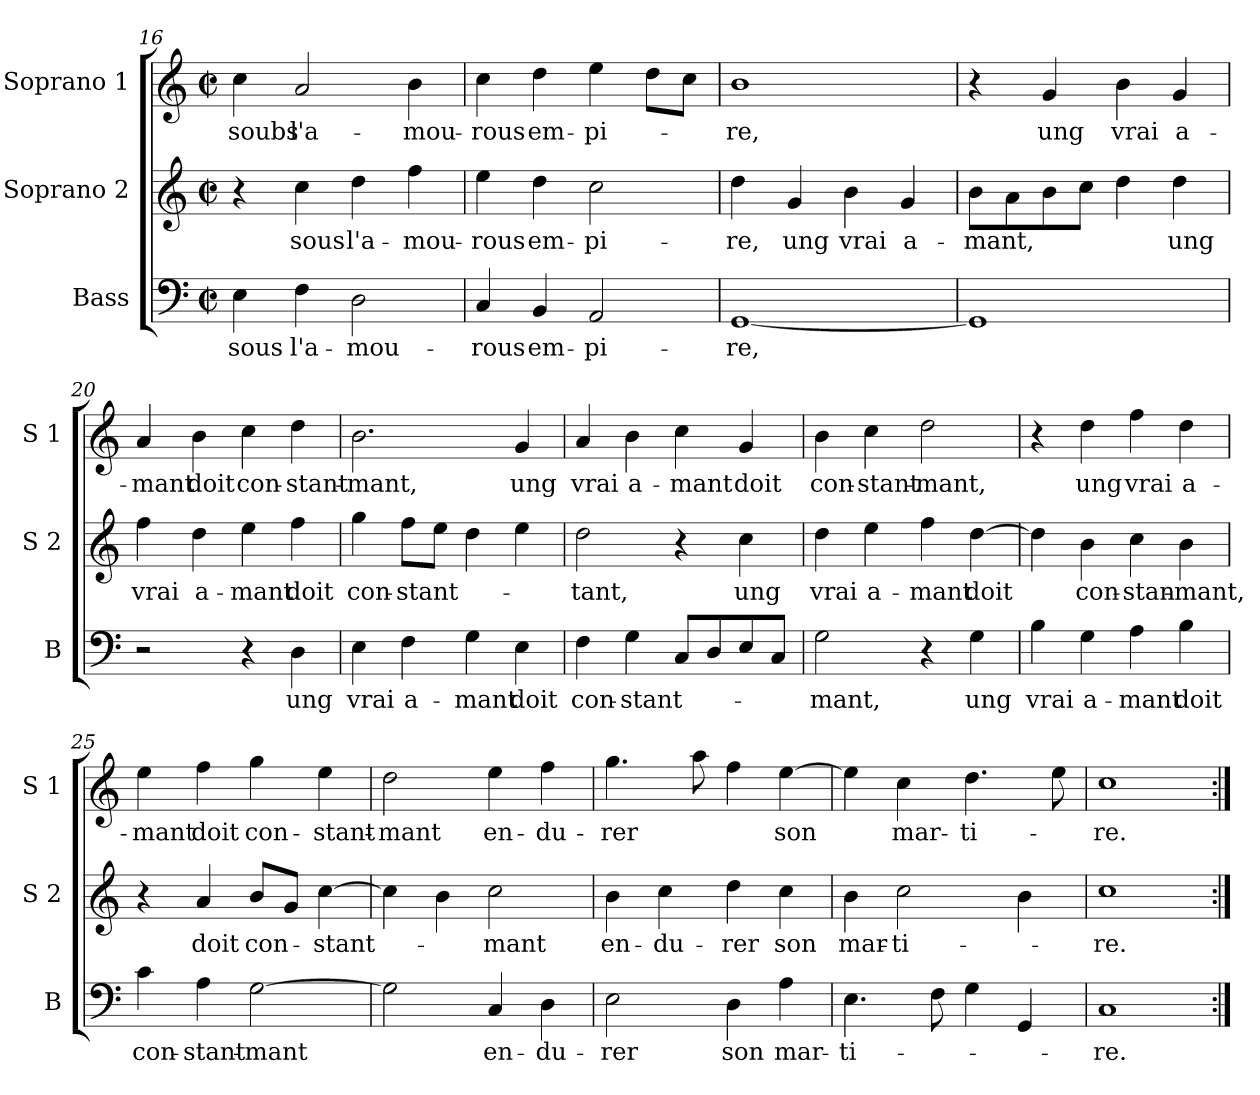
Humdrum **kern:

**kern	**text	**kern	**text	**kern	**text
*part3	*part3	*part2	*part2	*part1	*part1
*staff3	*staff3	*staff2	*staff2	*staff1	*staff1
*I"Bass	*	*I"Soprano 2	*	*I"Soprano 1	*
*I'B	*	*I'S 2	*	*I'S 1	*
!!LO:PB:g=z
*clefF4	*	*clefG2	*	*clefG2	*
*k[]	*	*k[]	*	*k[]	*
*C:	*	*C:	*	*C:	*
*M2/2	*	*M2/2	*	*M2/2	*
*met(c|)	*	*met(c|)	*	*met(c|)	*
=16	=16	=16	=16	=16	=16
!	!LO:LY:b	!	!	!	!LO:LY:b
4E\	sous	4r	.	4cc\	soubs
!	!LO:LY:b	!	!LO:LY:b	!	!LO:LY:b
4F\	l'a-	4cc\	sous	2a/	l'a-
!	!LO:LY:b	!	!LO:LY:b	!	!
2D\	-mou-	4dd\	l'a-	.	.
!	!	!	!LO:LY:b	!	!LO:LY:b
.	.	4ff\	-mou-	4b\	-mou-
=17	=17	=17	=17	=17	=17
!	!LO:LY:b	!	!LO:LY:b	!	!LO:LY:b
4C/	-rous	4ee\	-rous	4cc\	-rous
!	!LO:LY:b	!	!LO:LY:b	!	!LO:LY:b
4BB/	em-	4dd\	em-	4dd\	em-
!	!LO:LY:b	!	!LO:LY:b	!	!LO:LY:b
2AA/	-pi-	2cc\	-pi-	4ee\	-pi-
.	.	.	.	8dd\L	.
.	.	.	.	8cc\J	.
=18	=18	=18	=18	=18	=18
!	!LO:LY:b	!	!LO:LY:b	!	!LO:LY:b
[1GG	-re,	4dd\	-re,	1b	-re,
!	!	!	!LO:LY:b	!	!
.	.	4g/	ung	.	.
!	!	!	!LO:LY:b	!	!
.	.	4b\	vrai	.	.
!	!	!	!LO:LY:b	!	!
.	.	4g/	a-	.	.
=19	=19	=19	=19	=19	=19
!	!	!	!LO:LY:b	!	!
1GG]	.	8b\L	-mant,	4r	.
.	.	8a\	.	.	.
!	!	!	!	!	!LO:LY:b
.	.	8b\	.	4g/	ung
.	.	8cc\J	.	.	.
!	!	!	!	!	!LO:LY:b
.	.	4dd\	.	4b\	vrai
!	!	!	!LO:LY:b	!	!LO:LY:b
.	.	4dd\	ung	4g/	a-
=20	=20	=20	=20	=20	=20
!	!	!	!LO:LY:b	!	!LO:LY:b
2r	.	4ff\	vrai	4a/	-mant
!	!	!	!LO:LY:b	!	!LO:LY:b
.	.	4dd\	a-	4b\	doit
!	!	!	!LO:LY:b	!	!LO:LY:b
4r	.	4ee\	-mant	4cc\	con-
!	!LO:LY:b	!	!LO:LY:b	!	!LO:LY:b
4D\	ung	4ff\	doit	4dd\	-stant-
!!LO:LB:g=z
=21	=21	=21	=21	=21	=21
!	!LO:LY:b	!	!LO:LY:b	!	!LO:LY:b
4E\	vrai	4gg\	con-	2.b\	-mant,
!	!LO:LY:b	!	!LO:LY:b	!	!
4F\	a-	8ff\L	-stant-	.	.
.	.	8ee\J	.	.	.
!	!LO:LY:b	!	!	!	!
4G\	-mant	4dd\	.	.	.
!	!LO:LY:b	!	!	!	!LO:LY:b
4E\	doit	4ee\	.	4g/	ung
=22	=22	=22	=22	=22	=22
!	!LO:LY:b	!	!LO:LY:b	!	!LO:LY:b
4F\	con-	2dd\	-tant,	4a/	vrai
!	!LO:LY:b	!	!	!	!LO:LY:b
4G\	-stant-	.	.	4b\	a-
!	!	!	!	!	!LO:LY:b
8C/L	.	4r	.	4cc\	-mant
8D/	.	.	.	.	.
!	!	!	!LO:LY:b	!	!LO:LY:b
8E/	.	4cc\	ung	4g/	doit
8C/J	.	.	.	.	.
=23	=23	=23	=23	=23	=23
!	!LO:LY:b	!	!LO:LY:b	!	!LO:LY:b
2G\	-mant,	4dd\	vrai	4b\	con-
!	!	!	!LO:LY:b	!	!LO:LY:b
.	.	4ee\	a-	4cc\	-stant-
!	!	!	!LO:LY:b	!	!LO:LY:b
4r	.	4ff\	-mant	2dd\	-mant,
!	!LO:LY:b	!	!LO:LY:b	!	!
4G\	ung	[4dd\	doit	.	.
=24	=24	=24	=24	=24	=24
!	!LO:LY:b	!	!	!	!
4B\	vrai	4dd\]	.	4r	.
!	!LO:LY:b	!	!LO:LY:b	!	!LO:LY:b
4G\	a-	4b\	con-	4dd\	ung
!	!LO:LY:b	!	!LO:LY:b	!	!LO:LY:b
4A\	-mant	4cc\	-stan-	4ff\	vrai
!	!LO:LY:b	!	!LO:LY:b	!	!LO:LY:b
4B\	doit	4b\	-mant,	4dd\	a-
=25	=25	=25	=25	=25	=25
!	!LO:LY:b	!	!	!	!LO:LY:b
4c\	con-	4r	.	4ee\	-mant
!	!LO:LY:b	!	!LO:LY:b	!	!LO:LY:b
4A\	-stant-	4a/	doit	4ff\	doit
!	!LO:LY:b	!	!LO:LY:b	!	!LO:LY:b
[2G\	-mant	8b/L	con-	4gg\	con-
.	.	8g/J	.	.	.
!	!	!	!LO:LY:b	!	!LO:LY:b
.	.	[4cc\	-stant-	4ee\	-stant-
!!LO:LB:g=z
=26	=26	=26	=26	=26	=26
!	!	!	!	!	!LO:LY:b
2G\]	.	4cc\]	.	2dd\	-mant
.	.	4b\	.	.	.
!	!LO:LY:b	!	!LO:LY:b	!	!LO:LY:b
4C/	en-	2cc\	-mant	4ee\	en-
!	!LO:LY:b	!	!	!	!LO:LY:b
4D\	-du-	.	.	4ff\	-du-
=27	=27	=27	=27	=27	=27
!	!LO:LY:b	!	!LO:LY:b	!	!LO:LY:b
2E\	-rer	4b\	en-	4.gg\	-rer
!	!	!	!LO:LY:b	!	!
.	.	4cc\	-du-	.	.
.	.	.	.	8aa\	.
!	!LO:LY:b	!	!LO:LY:b	!	!
4D\	son	4dd\	-rer	4ff\	.
!	!LO:LY:b	!	!LO:LY:b	!	!LO:LY:b
4A\	mar-	4cc\	son	[4ee\	son
=28	=28	=28	=28	=28	=28
!	!LO:LY:b	!	!LO:LY:b	!	!
4.E\	-ti-	4b\	mar-	4ee\]	.
!	!	!	!LO:LY:b	!	!LO:LY:b
.	.	2cc\	-ti-	4cc\	mar-
8F\	.	.	.	.	.
!	!	!	!	!	!LO:LY:b
4G\	.	.	.	4.dd\	-ti-
4GG/	.	4b\	.	.	.
.	.	.	.	8ee\	.
=29	=29	=29	=29	=29	=29
!	!LO:LY:b	!	!LO:LY:b	!	!LO:LY:b
1C	-re.	1cc	-re.	1cc	-re.
=:|!	=:|!	=:|!	=:|!	=:|!	=:|!
*-	*-	*-	*-	*-	*-
